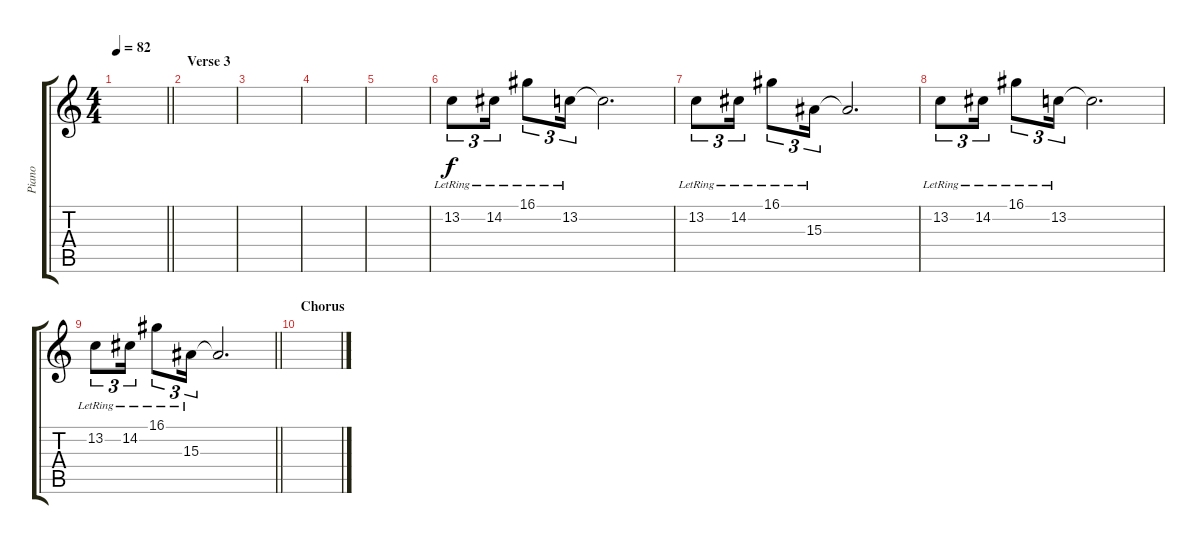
\track ("Piano" "Piano") {instrument acousticgrandpiano}
\staff {score tabs}
\tuning (E4 B3 G3 D3 A2 E2) {hide}
\ts (4 4)
\tempo 82
\clef g2
\barLineRight lightlight
\ks c
|
\section ("" "Verse 3")
|
|
|
|
13.2{lr}.8{tu (3 2)} 14.2{lr}.16{tu (3 2)} 16.1{lr}.8{tu (3 2)} 13.2{lr}.16{tu (3 2)} 13.2{t}.2{d} |
13.2{lr}.8{tu (3 2)} 14.2{lr}.16{tu (3 2)} 16.1{lr}.8{tu (3 2)} 15.3{lr}.16{tu (3 2)} 15.3{t}.2{d} |
13.2{lr}.8{tu (3 2)} 14.2{lr}.16{tu (3 2)} 16.1{lr}.8{tu (3 2)} 13.2{lr}.16{tu (3 2)} 13.2{t}.2{d} |
\barLineRight lightlight
13.2{lr}.8{tu (3 2)} 14.2{lr}.16{tu (3 2)} 16.1{lr}.8{tu (3 2)} 15.3{lr}.16{tu (3 2)} 15.3{t}.2{d} |
\section ("" "Chorus")
